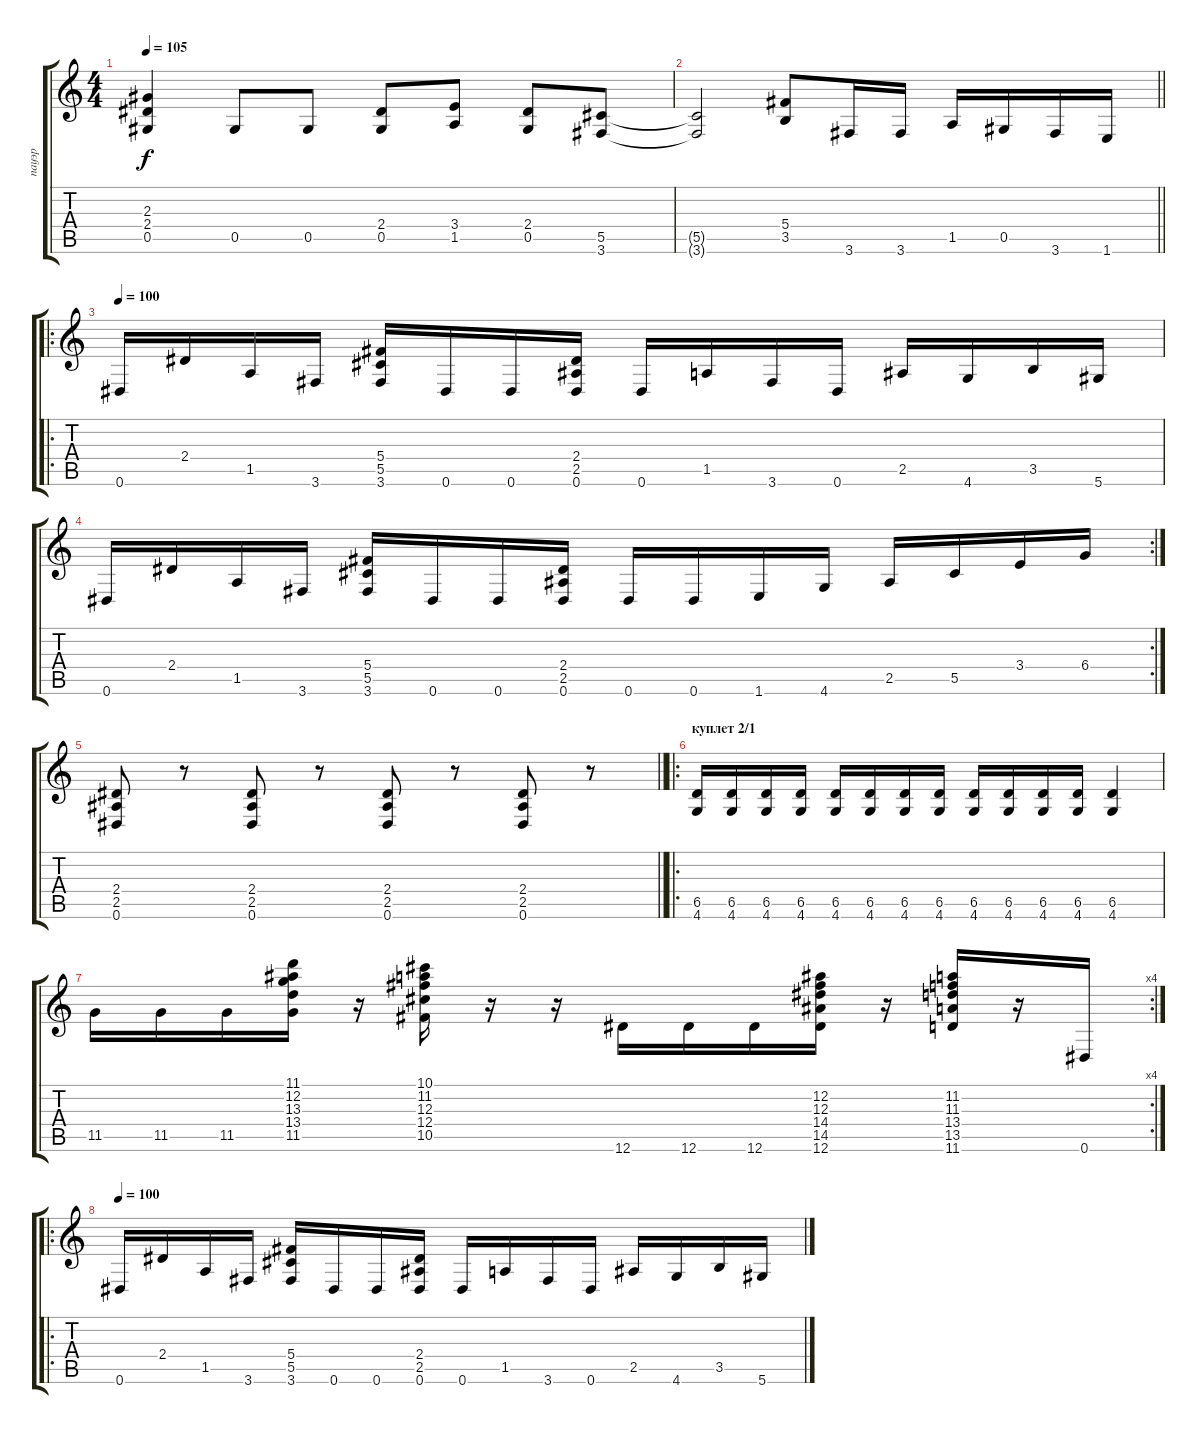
\track ("пауэр" "пауэр") {instrument distortionguitar}
\staff {score tabs}
\tuning (Eb4 Bb3 Gb3 Db3 Ab2 Eb2) {hide}
\ts (4 4)
\tempo 105
\clef g2
\ks c
(2.3 2.4 0.5).4{dy f} 0.5.8 0.5.8 (2.4 0.5).8 (3.4 1.5).8 (2.4 0.5).8 (5.5 3.6).8 |
\barLineRight lightlight
(5.5{t} 3.6{t}).2 (5.4 3.5).8 3.6.16 3.6.16 1.5.16 0.5.16 3.6.16 1.6.16 |
\ro
\tempo 100
0.6.16 2.4.16 1.5.16 3.6.16 (5.4 5.5 3.6).16 0.6.16 0.6.16 (2.4 2.5 0.6).16 0.6.16 1.5.16 3.6.16 0.6.16 2.5.16 4.6.16 3.5.16 5.6.16 |
\rc 2
0.6.16 2.4.16 1.5.16 3.6.16 (5.4 5.5 3.6).16 0.6.16 0.6.16 (2.4 2.5 0.6).16 0.6.16 0.6.16 1.6.16 4.6.16 2.5.16 5.5.16 3.4.16 6.4.16 |
\barLineRight lightlight
(2.4 2.5 0.6).8 r.8 (2.4 2.5 0.6).8 r.8 (2.4 2.5 0.6).8 r.8 (2.4 2.5 0.6).8 r.8 |
\ro
\section ("" "куплет 2/1")
(6.5 4.6).16 (6.5 4.6).16 (6.5 4.6).16 (6.5 4.6).16 (6.5 4.6).16 (6.5 4.6).16 (6.5 4.6).16 (6.5 4.6).16 (6.5 4.6).16 (6.5 4.6).16 (6.5 4.6).16 (6.5 4.6).16 (6.5 4.6).4 |
\rc 4
11.5.16 11.5.16 11.5.16 (11.1 12.2 13.3 13.4 11.5).16 r.16 (10.1 11.2 12.3 12.4 10.5).16 r.16 r.16 12.6.16 12.6.16 12.6.16 (12.2 12.3 14.4 14.5 12.6).16 r.16 (11.2 11.3 13.4 13.5 11.6).16 r.16 0.6.16 |
\ro
\tempo 100
0.6.16 2.4.16 1.5.16 3.6.16 (5.4 5.5 3.6).16 0.6.16 0.6.16 (2.4 2.5 0.6).16 0.6.16 1.5.16 3.6.16 0.6.16 2.5.16 4.6.16 3.5.16 5.6.16
